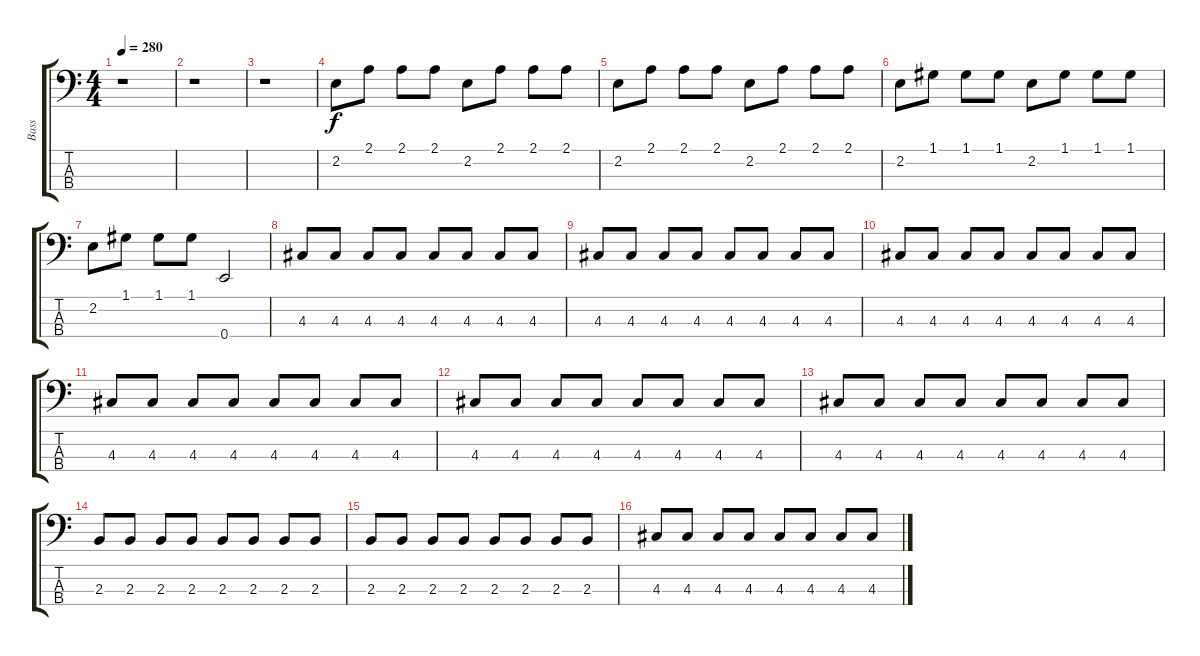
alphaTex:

\track ("Bass" "Bass") {instrument electricbassfinger}
\staff {score tabs}
\tuning (G2 D2 A1 E1) {hide}
\ts (4 4)
\tempo 280
\clef f4
\ks c
r.1{dy f} |
r.1 |
r.1 |
2.2.8 2.1.8 2.1.8 2.1.8 2.2.8 2.1.8 2.1.8 2.1.8 |
2.2.8 2.1.8 2.1.8 2.1.8 2.2.8 2.1.8 2.1.8 2.1.8 |
2.2.8 1.1.8 1.1.8 1.1.8 2.2.8 1.1.8 1.1.8 1.1.8 |
2.2.8 1.1.8 1.1.8 1.1.8 0.4.2 |
4.3.8 4.3.8 4.3.8 4.3.8 4.3.8 4.3.8 4.3.8 4.3.8 |
4.3.8 4.3.8 4.3.8 4.3.8 4.3.8 4.3.8 4.3.8 4.3.8 |
4.3.8 4.3.8 4.3.8 4.3.8 4.3.8 4.3.8 4.3.8 4.3.8 |
4.3.8 4.3.8 4.3.8 4.3.8 4.3.8 4.3.8 4.3.8 4.3.8 |
4.3.8 4.3.8 4.3.8 4.3.8 4.3.8 4.3.8 4.3.8 4.3.8 |
4.3.8 4.3.8 4.3.8 4.3.8 4.3.8 4.3.8 4.3.8 4.3.8 |
2.3.8 2.3.8 2.3.8 2.3.8 2.3.8 2.3.8 2.3.8 2.3.8 |
2.3.8 2.3.8 2.3.8 2.3.8 2.3.8 2.3.8 2.3.8 2.3.8 |
4.3.8 4.3.8 4.3.8 4.3.8 4.3.8 4.3.8 4.3.8 4.3.8
